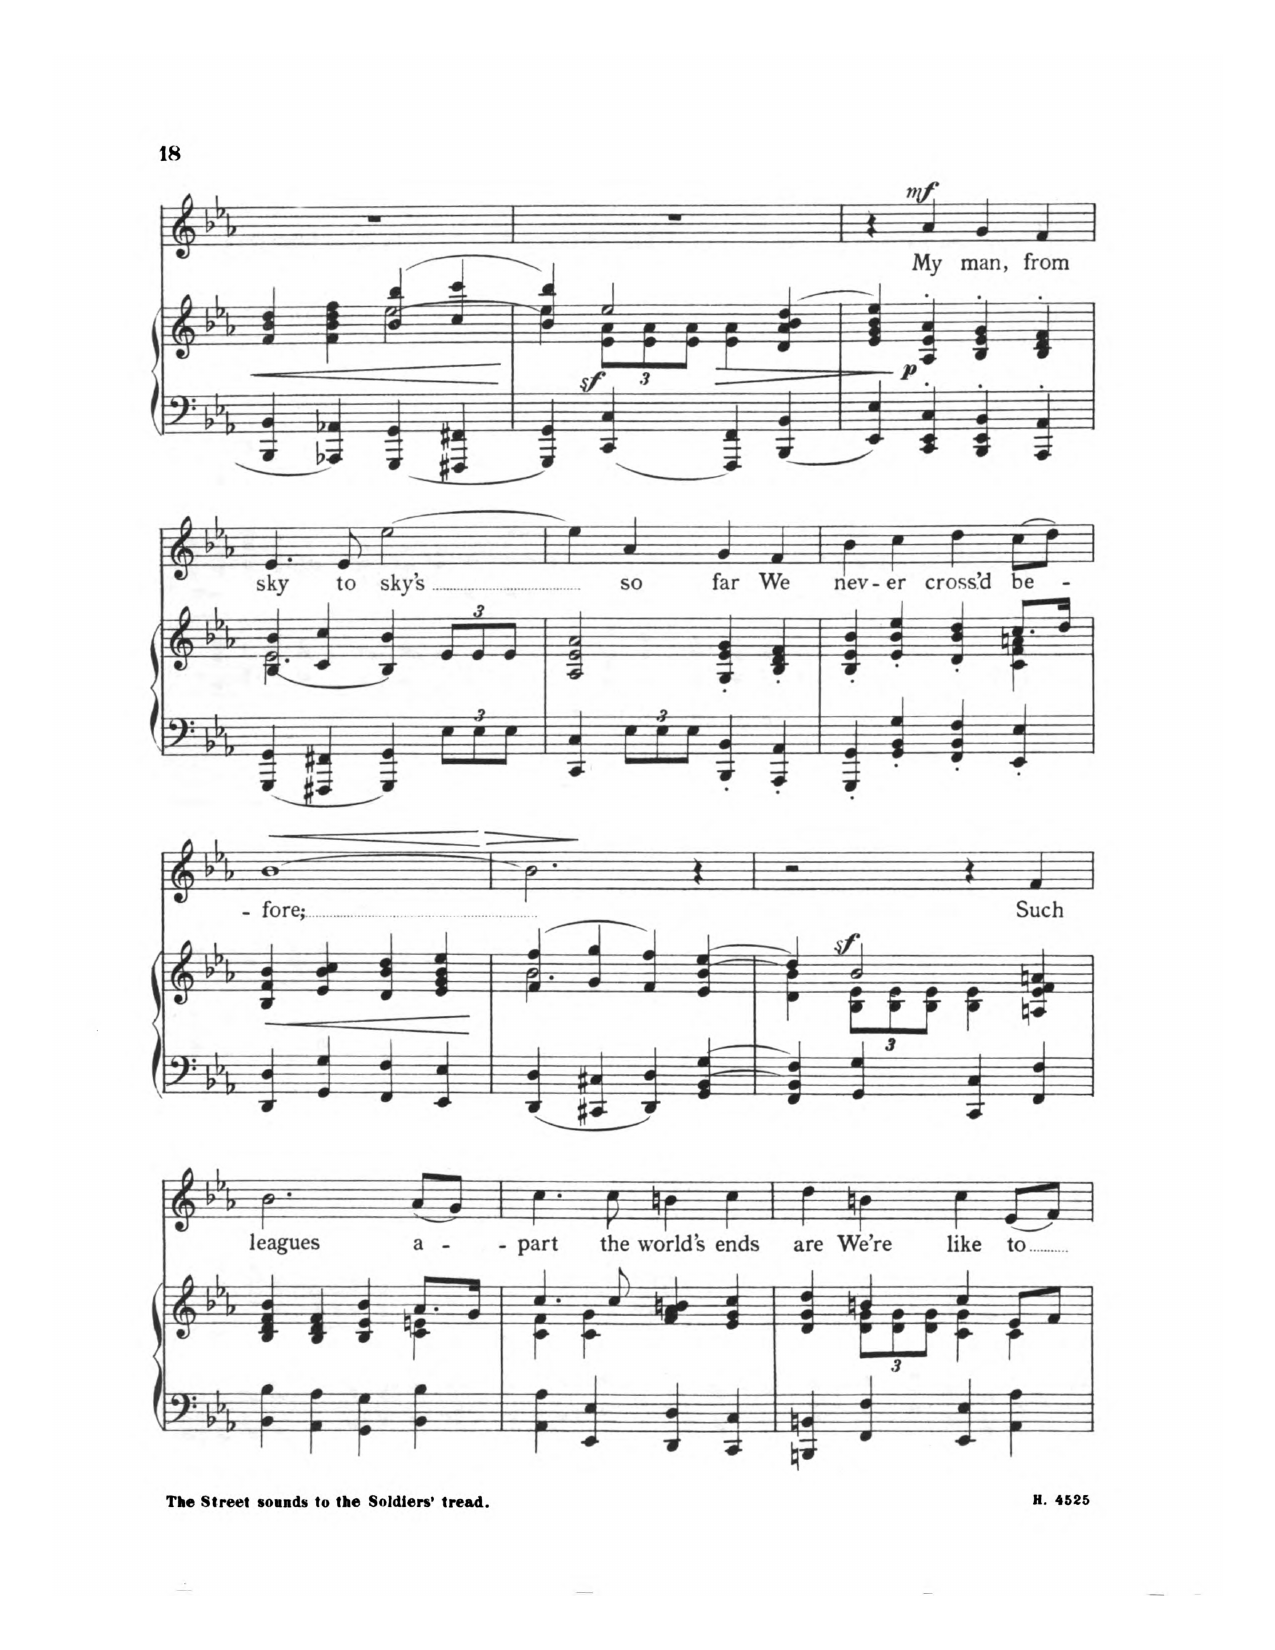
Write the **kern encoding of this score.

**kern	**kern	**dynam	**kern	**text	**dynam
*part2	*part2	*part2	*part1	*part1	*part1
*staff3	*staff2	*staff2/3	*staff1	*staff1	*staff1
*I"Piano	*	*	*I"Voice	*	*
*I'Pno	*	*	*	*	*
*clefF4	*clefG2	*	*clefG2	*	*
*k[b-e-a-]	*k[b-e-a-]	*	*k[b-e-a-]	*	*
*M4/4	*M4/4	*	*M4/4	*	*
*met(c)	*met(c)	*	*met(c)	*	*
=14	=14	=14	=14	=14	=14
!	!	!LO:HP:b	!	!	!
*	*^	*	*	*	*
4BBB-/ 4BB-/	4f/ 4b-/ 4dd/	2ryy	<	1r	.	.
4AAA-X/ 4AA-X/	4f\ 4b-\ 4dd\ 4ff\	.	.	.	.	.
4GGG/ 4GG/	(4b-/ 4bb-/	[>2ee-\	.	.	.	.
4FFF#X/ 4FF#X/	4cc/ 4ccc/	.	.	.	.	.
*	*v	*v	*	*	*	*
.	.	[	.	.	.
=15	=15	=15	=15	=15	=15
*	*^	*	*	*	*
4GGG/ 4GG/	4b-/ 4bb-/)	4ee-\]	.	1r	.	.
*	*	*Xbrackettup	*	*	*	*
!	!	!	!LO:DY:b	!	!	!
4CC/ 4C/	2ee-/	12e-\ 12a-\L	sf	.	.	.
.	.	12e-\ 12a-\	.	.	.	.
.	.	12e-\ 12a-\J	.	.	.	.
!	!	!	!LO:HP:b	!	!	!
4FFF/ 4FF/	.	4e-\ 4a-\	>	.	.	.
4BBB-/ 4BB-/	(>4d/ 4a-/ 4b-/ 4dd/	4ryy	.	.	.	.
*	*v	*v	*	*	*	*
=16	=16	=16	=16	=16	=16
4EE-/ 4E-/	4e-/ 4g/ 4b-/ 4ee-/)	.	4r	.	.
!	!	!LO:DY:n=1:b	!	!	!LO:DY:a
4CC/'> 4EE-/'> 4C/'>	4A-/'> 4e-/'> 4a-/'>	] p	4a-/	My	mf
4BBB-/'> 4EE-/'> 4BB-/'>	4B-/'> 4e-/'> 4g/'>	.	4g/	man,	.
4AAA-/'> 4AA-/'>	4B-/'> 4d/'> 4f/'>	.	4f/	from	.
=17	=17	=17	=17	=17	=17
*	*^	*	*	*	*
4GGG/ 4GG/	(<4B-/ 4b-/	2.e-\	.	4.e-/	sky	.
4FFF#X/ 4FF#X/	4c/ 4cc/	.	.	.	.	.
.	.	.	.	8e-/	to	.
4GGG/ 4GG/	4B-/ 4b-/)	.	.	[2ee-\	sky’s	.
12E-\L	12e-/L	4ryy	.	.	.	.
12E-\	12e-/	.	.	.	.	.
12E-\J	12e-/J	.	.	.	.	.
*	*v	*v	*	*	*	*
=18	=18	=18	=18	=18	=18
4CC/ 4C/	2A-/ 2e-/ 2a-/	.	4ee-\]	.	.
12E-\L	.	.	4a-/	so	.
12E-\	.	.	.	.	.
12E-\J	.	.	.	.	.
4BBB-/' 4BB-/'	4G/' 4e-/' 4g/'	.	4g/	far,	.
4AAA-/' 4AA-/'	4B-/' 4d/' 4f/'	.	4f/	We	.
=19	=19	=19	=19	=19	=19
*	*^	*	*	*	*
4GGG/' 4GG/'	4B-/' 4e-/' 4b-/'	2.ryy	.	4b-\	nev-	.
4GG/' 4BB-/' 4G/'	4e-/' 4b-/' 4ee-/'	.	.	4cc\	-er	.
4FF/' 4BB-/' 4F/'	4d/' 4b-/' 4dd/'	.	.	4dd\	cross’d	.
4EE-/' 4E-/'	8.cc/L	4c\ 4f\ 4an\	.	(8cc\L	be-	.
.	.	.	.	8dd\J)	.	.
.	16dd/Jk	.	.	.	.	.
*	*v	*v	*	*	*	*
=20	=20	=20	=20	=20	=20
!	!	!LO:HP:b	!	!	!LO:HP:b
4DD/ 4D/	4B-/ 4f/ 4b-/	<	[1b-	-- fore;	<
4GG/ 4G/	4e-/ 4b-/ 4cc/	.	.	.	.
4FF/ 4F/	4d/ 4b-/ 4dd/	.	.	.	.
4EE-/ 4E-/	4e-/ 4g/ 4b-/ 4ee-/	.	.	.	.
.	.	[	.	.	[
=21	=21	=21	=21	=21	=21
*	*^	*	*	*	*
!	!	!	!	!	!	!LO:HP:b
4DD/ 4D/	(4f/ 4ff/	2.b-\	.	2.b-\]	.	>
4CC#X/ 4C#X/	4g/ 4gg/	.	.	.	.	.
4DD/ 4D/	4f/ 4ff/)	.	.	.	.	.
4GG/ [4BB-/ 4G/	(>4e-/ [4b-/ 4ee-/	4ryy	.	4r	.	]
=22	=22	=22	=22	=22	=22	=22
4FF/ 4BB-/] 4F/	4dd/)	4d\ 4b-\]	.	2r	.	.
!	!	!	!LO:DY:a	!	!	!
4GG/ 4G/	2b-/	12B-\ 12e-\L	sf	.	.	.
.	.	12B-\ 12e-\	.	.	.	.
.	.	12B-\ 12e-\J	.	.	.	.
4CC/ 4C/	.	4B-\ 4e-\	.	4r	.	.
4FF/ 4F/	4An/ 4e-/ 4f/ 4an/	4ryy	.	4f/	Such	.
=23	=23	=23	=23	=23	=23	=23
4BB-\ 4B-\	4B-/ 4d/ 4f/ 4b-/	2.ryy	.	2.b-\	leagues	.
4AA-\ 4A-\	4B-/ 4d/ 4f/	.	.	.	.	.
4GG\ 4G\	4B-/ 4e-/ 4b-/	.	.	.	.	.
4BB-\ 4B-\	8.a-/L	4c\ 4en\	.	(8a-/L	a-	.
.	.	.	.	8g/J)	.	.
.	16g/Jk	.	.	.	.	.
=24	=24	=24	=24	=24	=24	=24
4AA-\ 4A-\	4.cc/	4c\ 4f\	.	4.cc\	-part	.
4EE-/ 4E-/	.	4c\ 4g\	.	.	.	.
.	8cc/	.	.	8cc\	the	.
4DD/ 4D/	4f/ 4a-/ 4bn/	2ryy	.	4bn\	world’s	.
4CC/ 4C/	4e-/ 4g/ 4cc/	.	.	4cc\	ends	.
=25	=25	=25	=25	=25	=25	=25
4BBBn/ 4BBn/	4d/ 4g/ 4dd/	4ryy	.	4dd\	are,	.
4FF/ 4F/	4bn/	12d\ 12g\L	.	4bn\	We’re	.
.	.	12d\ 12g\	.	.	.	.
.	.	12d\ 12g\J	.	.	.	.
4EE-/ 4E-/	4cc/	4c\ 4g\	.	4cc\	like	.
4AA-\ 4A-\	8e-/L	4c\	.	(8e-/L	to	.
.	8f/J	.	.	8f/J)	.	.
*	*v	*v	*	*	*	*
=	=	=	=	=	=
*-	*-	*-	*-	*-	*-
